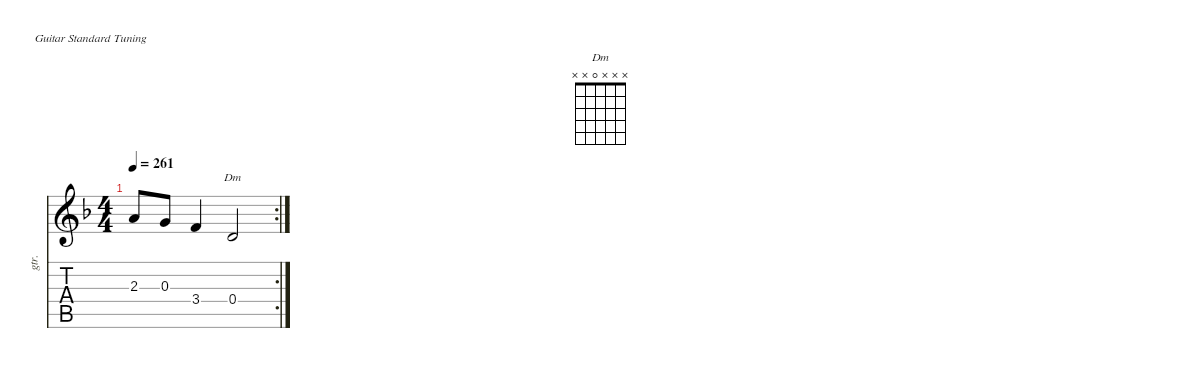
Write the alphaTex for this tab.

\defaultSystemsLayout 4
\hideDynamics
\bracketExtendMode nobrackets
\track ("Guitar" "gtr.") {instrument banjo}
\staff {score tabs}
\tuning (E4 B3 G3 D3 A2 E2)
\displaytranspose 12
\chord ("Dm" x x x 0 x x) {showfingering false}
\rc 2
\ts (4 4)
\tempo 261
\clef g2
\ks dminor
2.3{acc forcenatural}.8{dy f beam Up} 0.3{acc forcenatural}.8{beam Up} 3.4{acc forcenatural}.4{beam Up} 0.4{acc forcenatural}.2{ch "Dm" beam Up}
